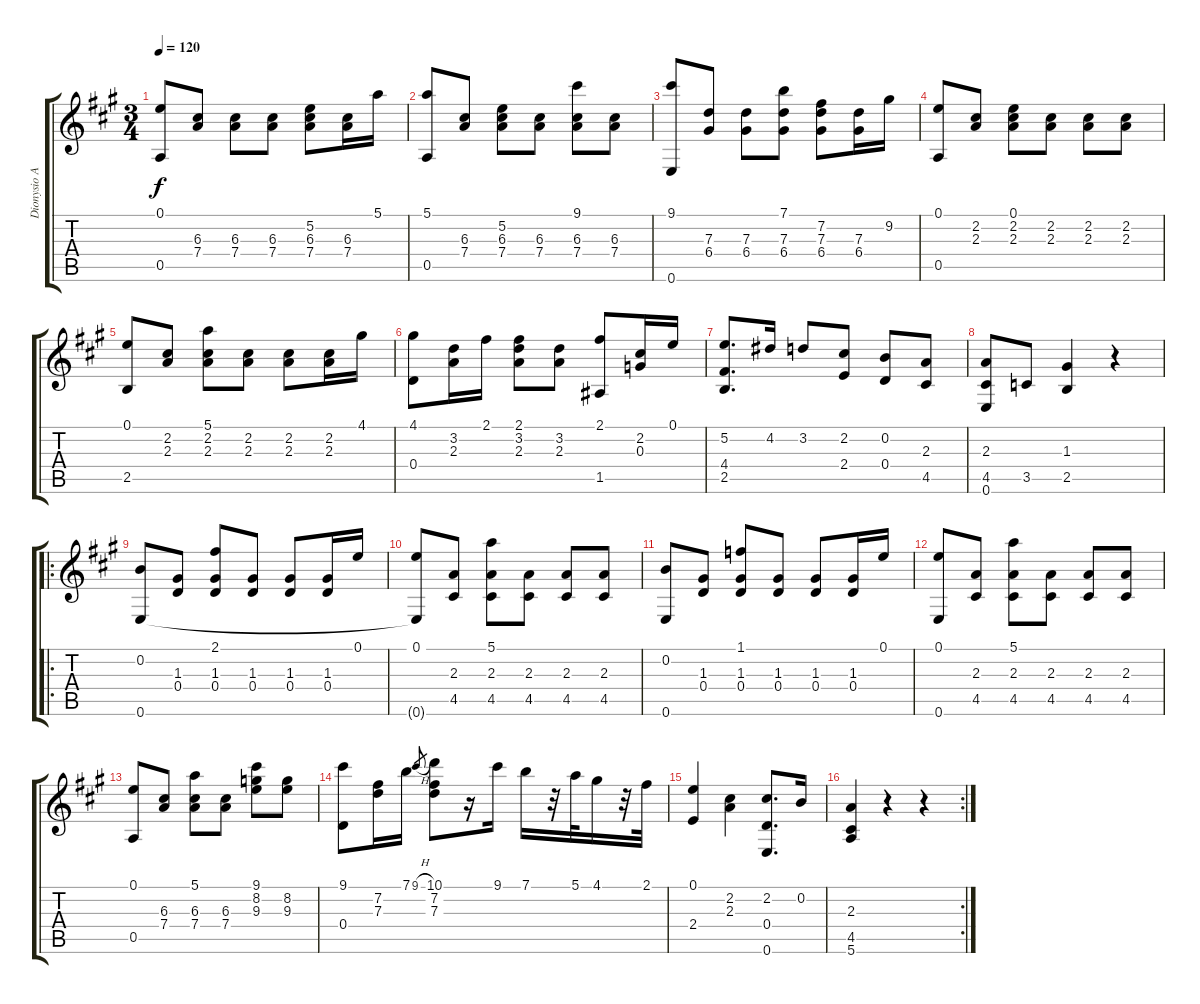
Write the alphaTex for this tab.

\track ("Dionysio Aguado" "Dionysio A") {instrument acousticguitarnylon}
\staff {score tabs}
\tuning (E4 B3 G3 D3 A2 E2) {hide}
\ts (3 4)
\tempo 120
\clef g2
\ks a
(0.1 0.5).8{dy f} (6.3 7.4).8 (6.3 7.4).8 (6.3 7.4).8 (5.2 6.3 7.4).8 (6.3 7.4).16 5.1.16 |
(5.1 0.5).8 (6.3 7.4).8 (5.2 6.3 7.4).8 (6.3 7.4).8 (9.1 6.3 7.4).8 (6.3 7.4).8 |
(9.1 0.6).8 (7.3 6.4).8 (7.3 6.4).8 (7.1 7.3 6.4).8 (7.2 7.3 6.4).8 (7.3 6.4).16 9.2.16 |
(0.1 0.5).8 (2.2 2.3).8 (0.1 2.2 2.3).8 (2.2 2.3).8 (2.2 2.3).8 (2.2 2.3).8 |
(0.1 2.5).8 (2.2 2.3).8 (5.1 2.2 2.3).8 (2.2 2.3).8 (2.2 2.3).8 (2.2 2.3).16 4.1.16 |
(4.1 0.4).8 (3.2 2.3).16 2.1.16 (2.1 3.2 2.3).8 (3.2 2.3).8 (2.1 1.5).8 (2.2 0.3).16 0.1.16 |
(5.2 4.4 2.5).8{d} 4.2.16 3.2.8 (2.2 2.4).8 (0.2 0.4).8 (2.3 4.5).8 |
(2.3 4.5 0.6).8 3.5.8 (1.3 2.5).4 r.4 |
\ro
(0.2 0.6).8 (1.3 0.4).8 (2.1 1.3 0.4).8 (1.3 0.4).8 (1.3 0.4).8 (1.3 0.4).16 0.1.16 |
(0.1 0.6{t}).8 (2.3 4.5).8 (5.1 2.3 4.5).8 (2.3 4.5).8 (2.3 4.5).8 (2.3 4.5).8 |
(0.2 0.6).8 (1.3 0.4).8 (1.1 1.3 0.4).8 (1.3 0.4).8 (1.3 0.4).8 (1.3 0.4).16 0.1.16 |
(0.1 0.6).8 (2.3 4.5).8 (5.1 2.3 4.5).8 (2.3 4.5).8 (2.3 4.5).8 (2.3 4.5).8 |
(0.1 0.5).8 (6.3 7.4).8 (5.1 6.3 7.4).8 (6.3 7.4).8 (9.1 8.2 9.3).8 (8.2 9.3).8 |
(9.1 0.4).8 (7.2 7.3).16 7.1.16 9.1{h}.8{gr} (10.1 7.2 7.3).8 r.16 9.1.16 7.1.16 r.32 5.1.32 4.1.16 r.32 2.1.32 |
(0.1 2.4).4 (2.2 2.3).4 (2.2 0.4 0.6).8{d} 0.2.16 |
\rc 2
(2.3 4.5 5.6).4 r.4 r.4
